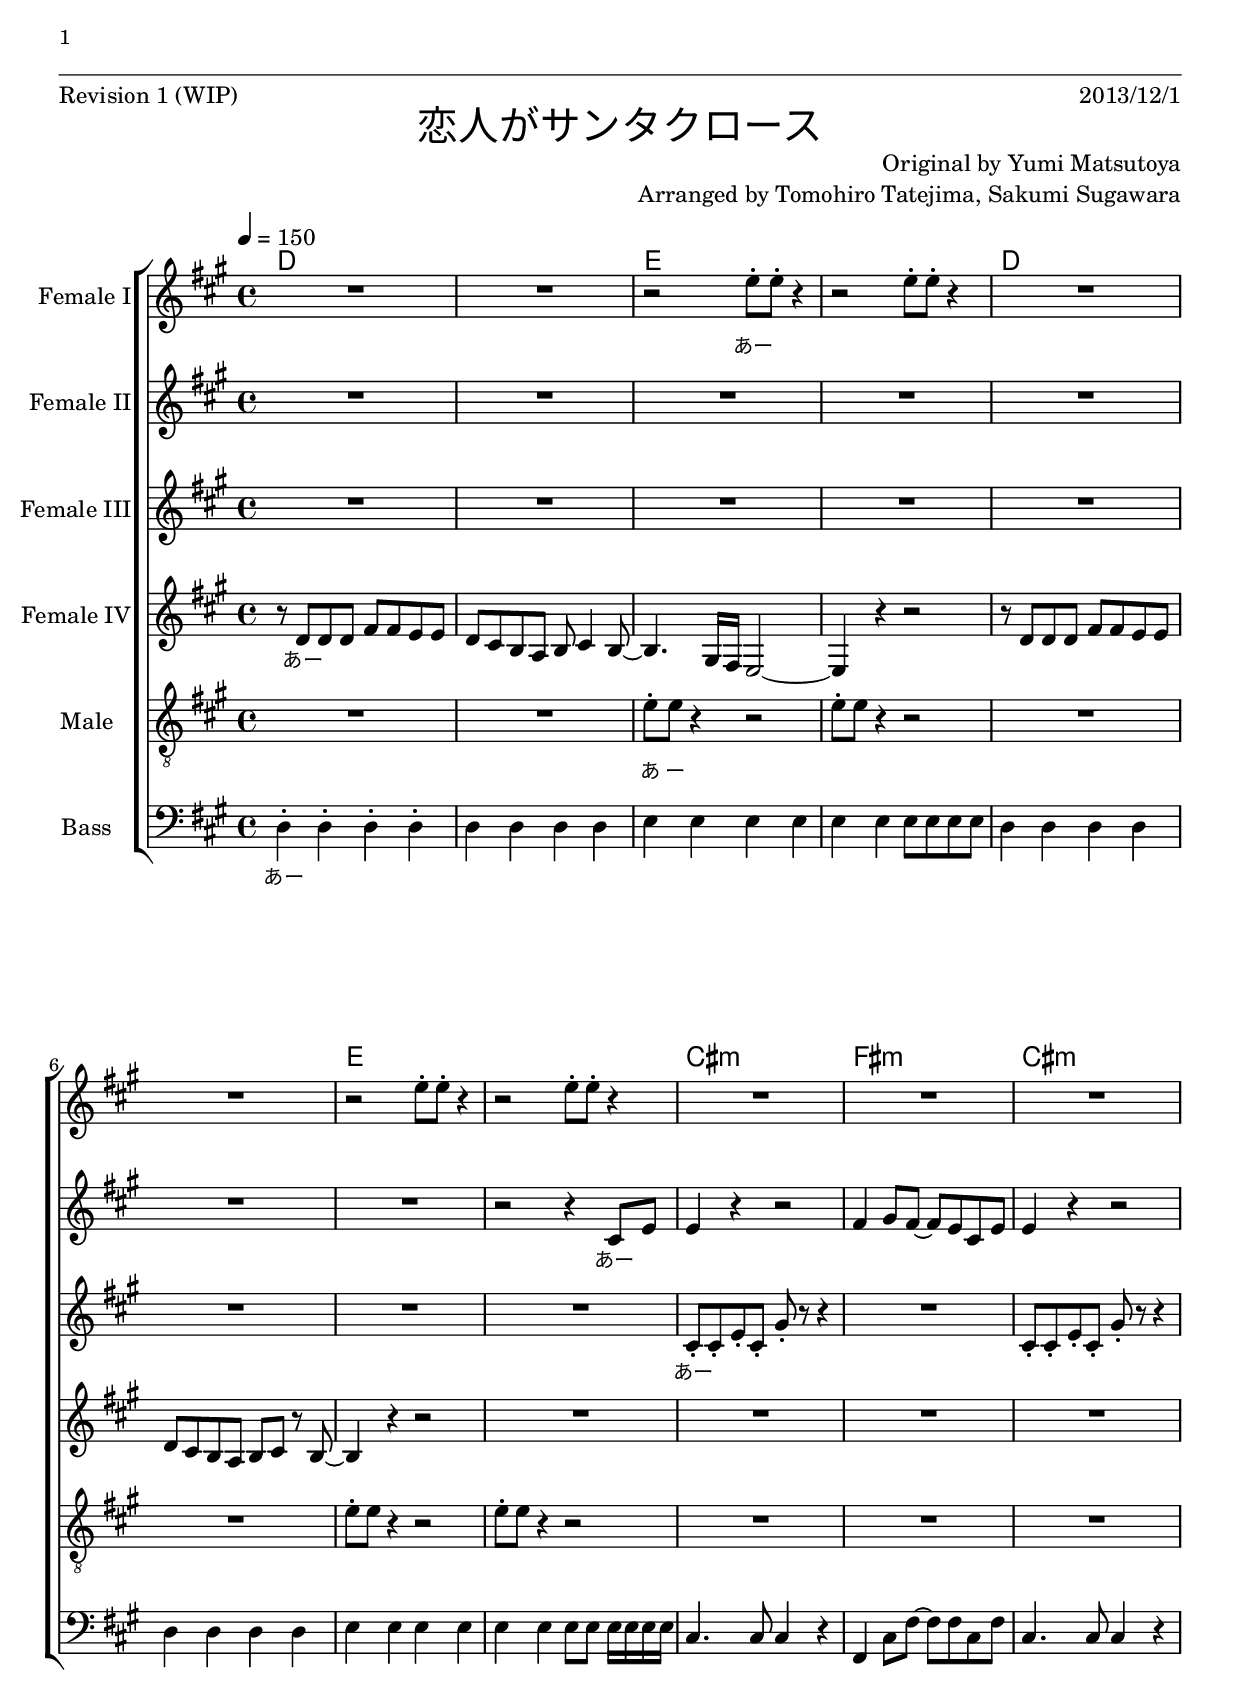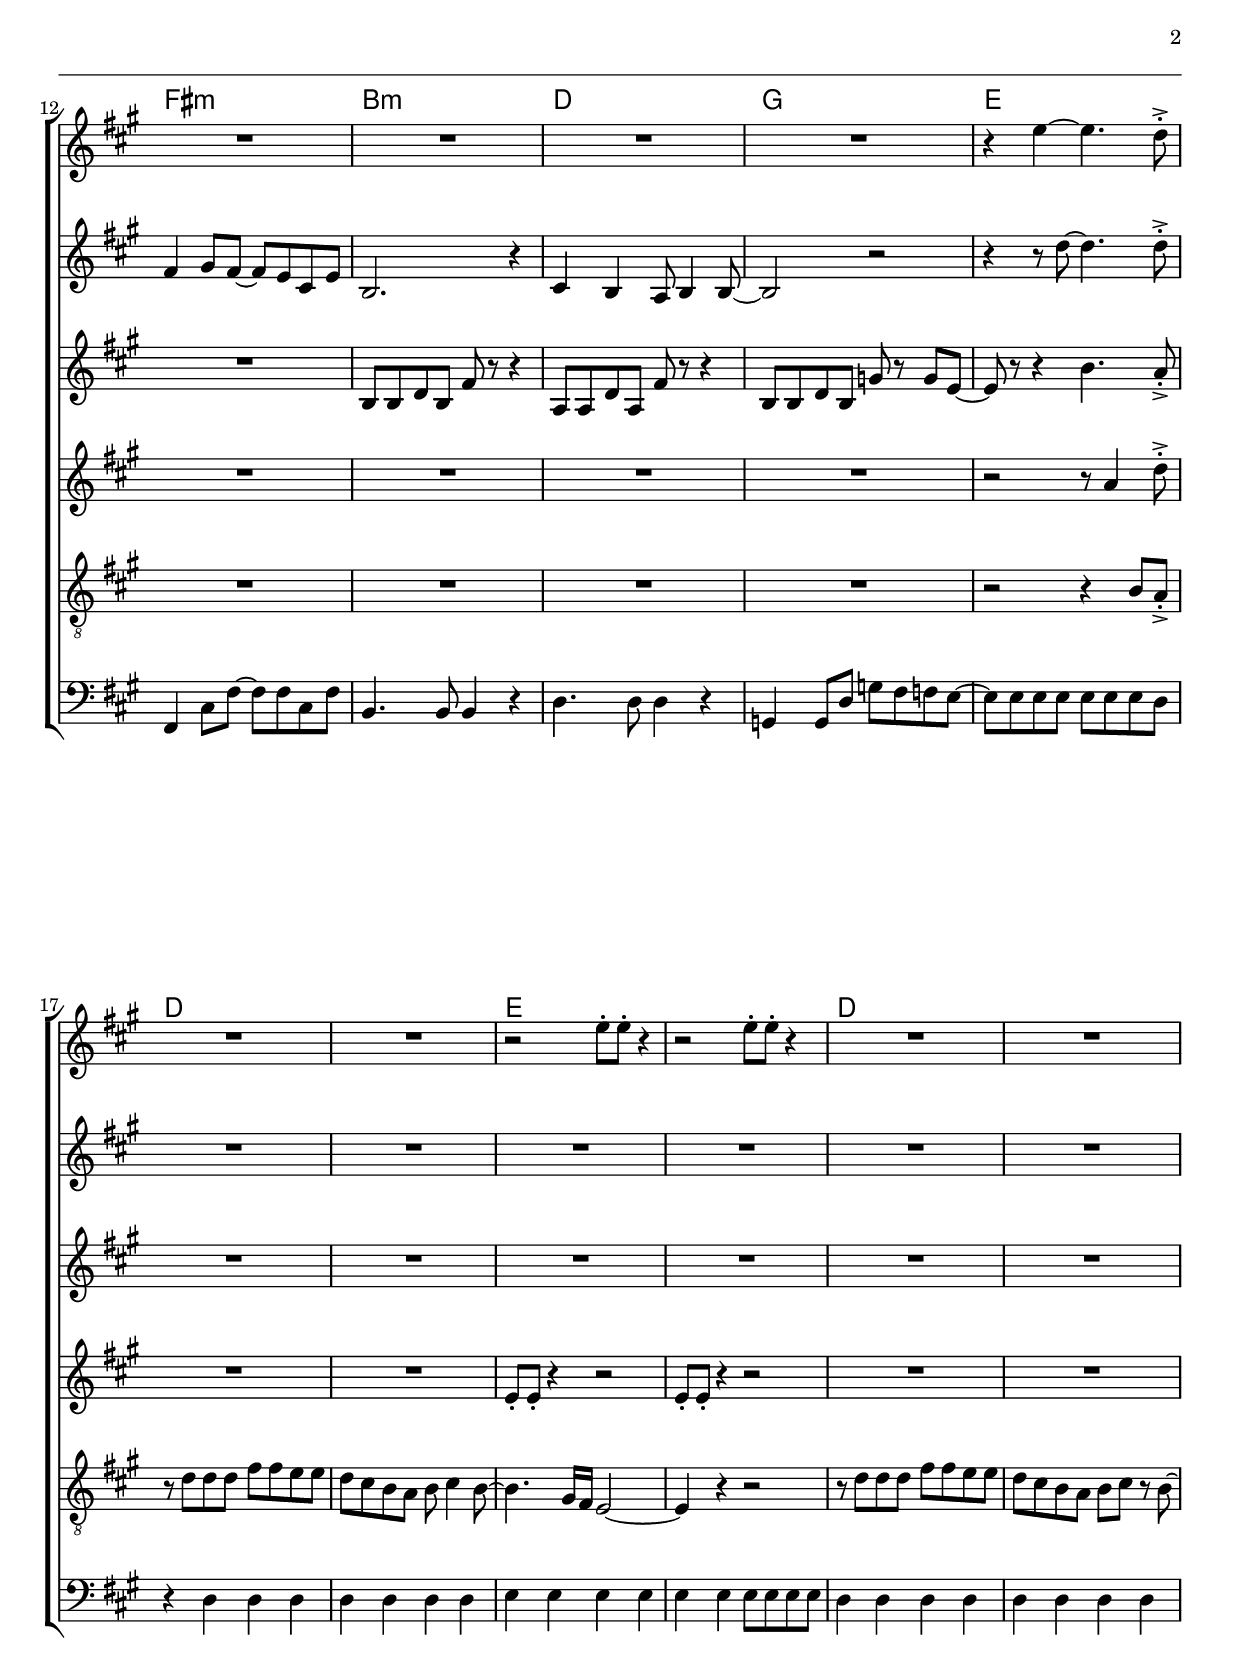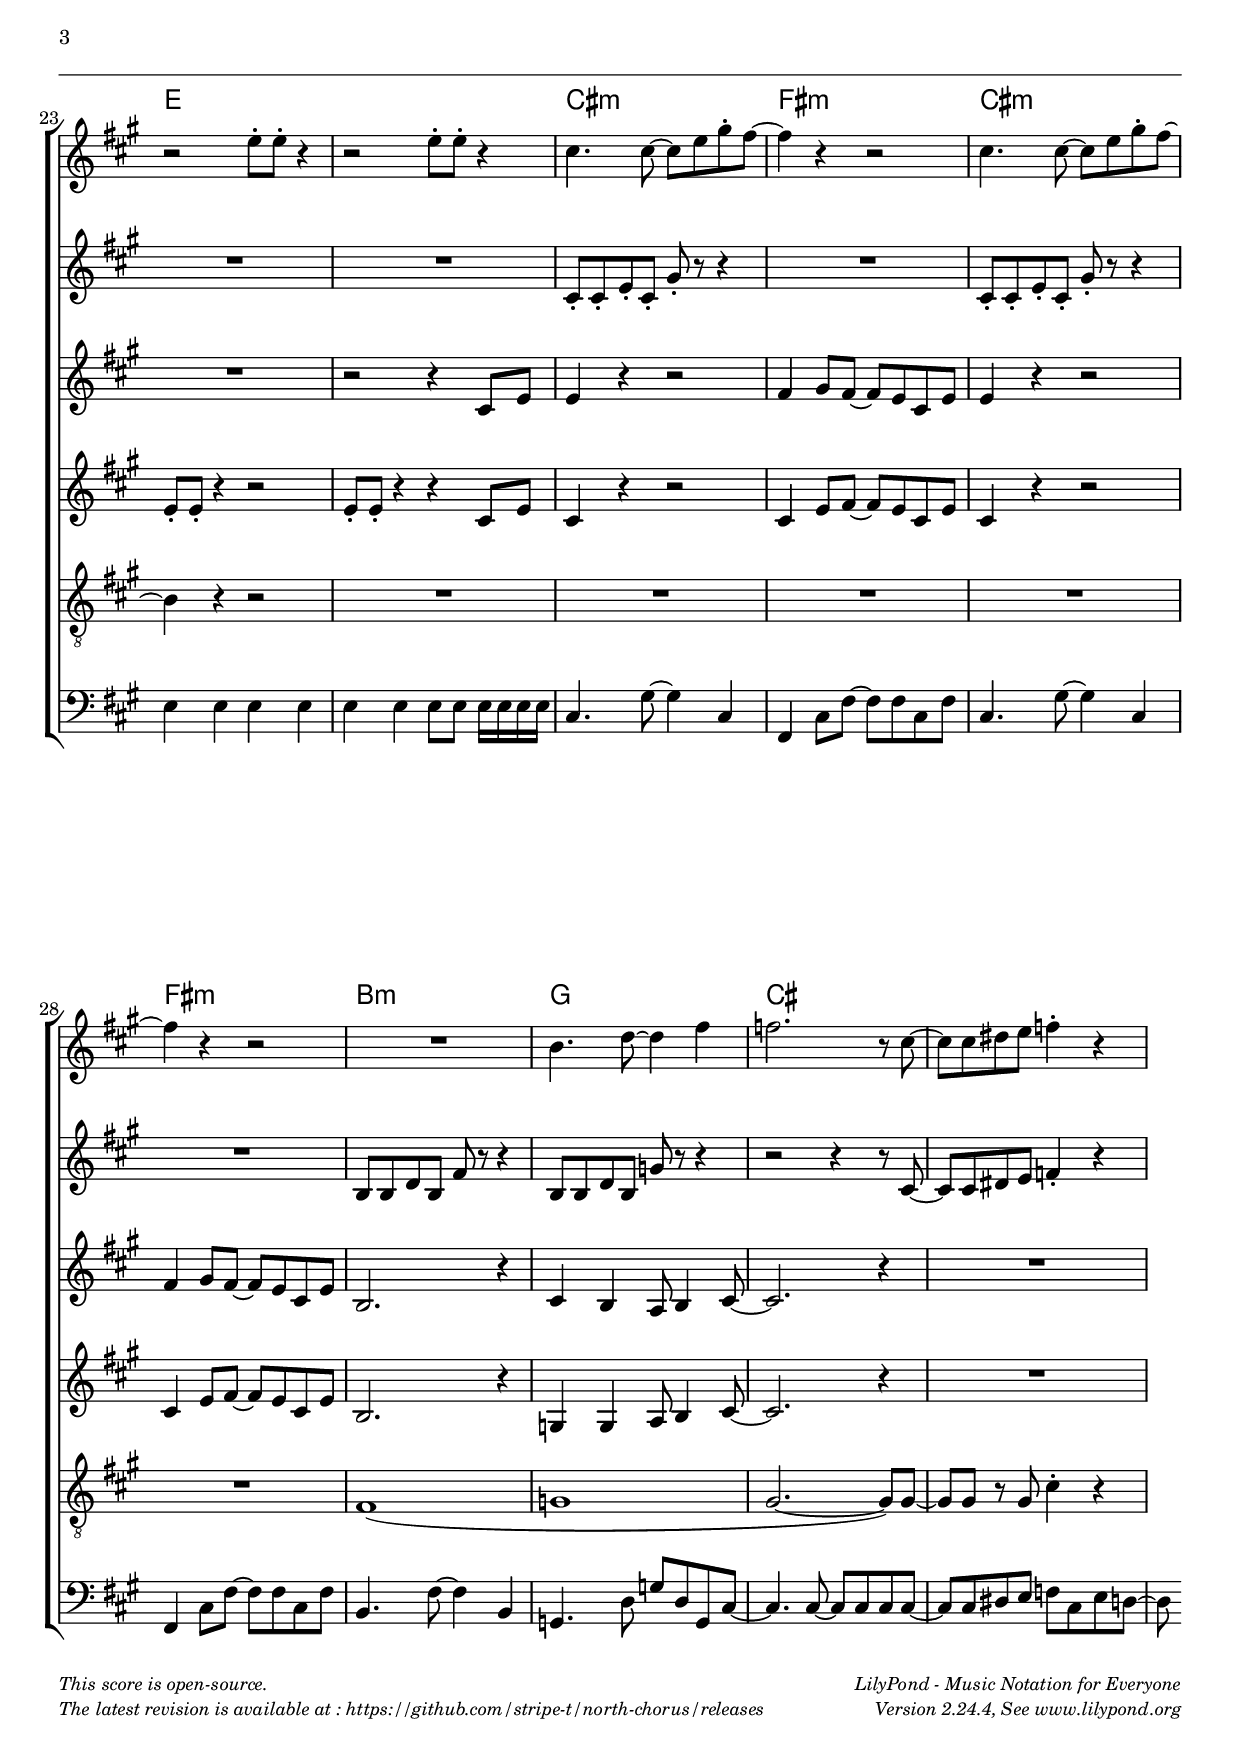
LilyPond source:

% Template revision 2
%
% For Flescobaldi :
% -*- indent-width: 4; tab-width: 4; indent-tabs: true;

\version "2.16.0"

\paper {
	bookTitleMarkup = \markup {
		\column {
			\fill-line {
				"Revision 1 (WIP)"
				"2013/12/1"
			}
			\fill-line {
				\override #'(font-name . "IPAex明朝")
				\fontsize #5 "恋人がサンタクロース"
			}
			\fill-line {
				\null
				"Original by Yumi Matsutoya"
			}
			\fill-line {
				\null
				"Arranged by Tomohiro Tatejima, Sakumi Sugawara"
			}
		}
	}
	oddHeaderMarkup = \markup {
		\column {
			\fill-line {
				\fontsize #-1 \fromproperty #'page:page-number-string \null
			}
			\draw-hline
		}
		
	}
	evenHeaderMarkup = \markup {
		\column {
			\fill-line {
				\null \fontsize #-1 \fromproperty #'page:page-number-string
			}
			\draw-hline
		}
	}

	oddFooterMarkup = \markup {
		\on-the-fly #last-page \column{
			\fontsize #-2 \italic \fill-line {
				\left-column {"This score is open-source." "The latest revision is available at : https://github.com/stripe-t/north-chorus/releases"}
				\right-column {"LilyPond - Music Notation for Everyone" #(string-append "Version " (lilypond-version) ", See www.lilypond.org")}
			}
		}
	}

	evenFooterMarkup = \oddFooterMarkup
}

chord = \chordmode {
	\tempo 4=150
	d1 | s | e | s |
	d | s | e | s |
	cis:m | fis:m | cis:m | fis:m |
	b:m | d | g | e |
	d1 | s | e | s |
	d | s | e | s |
	cis:m | fis:m | cis:m | fis:m |
	b:m | g | cis | s |
}

fA = \relative c' {
	\key a \major
	R1 | R1 | r2 e'8-. e-. r4 | r2 e8-. e-. r4 |
	R1 | R1 | r2 e8-. e-. r4 | r2 e8-. e-. r4 |
	R1 | R1 | R1 | R1 |
	R1 | R1 | R1 | r4 e ~ e4. d8->-. |
	R1 | R1 | r2 e8-. e-. r4 | r2 e8-. e-. r4 |
	R1 | R1 | r2 e8-. e-. r4 | r2 e8-. e-. r4 |
	cis4. cis8 ~ cis e gis-. fis ~ | fis4 r r2 | cis4. cis8 ~ cis e gis-. fis ~ | fis4 r r2 | 
	R1 | b,4. d8 ~ d4  fis | f2. r8 cis ~ | cis cis dis e f4-. r |
	
	
}
fAlyric = \lyricmode {
	\set ignoreMelismata = ##t
	\override Lyrics . LyricText #'font-name = "IPAex明朝"
	\override Lyrics . LyricText #'font-size = #-1
	あー
}

fB = \relative c' {
	\key a \major
	R1 | R1 | R1 | R1 |
	R1 | R1 | R1 | r2 r4 cis8 e |
	e4 r r2 | fis4 gis8 fis ~ fis e cis e | e4 r r2  | fis4 gis8 fis ~ fis e cis e |
	b2. r4 | cis4 b a8 b4 b8 ~ | b2 r2 | r4 r8 d' ~ d4. d8->-. |
	R1 | R1 | R1 | R1 |
	R1 | R1 | R1 | R1 |
	cis,8-. cis-. e-. cis-. gis'-. r r4 | R1 | cis,8-. cis-. e-. cis-. gis'-. r r4 | R1 |
	b,8 b d b fis' r r4 | b,8 b d b g' r r4 | r2 r4 r8 cis, ~ | cis cis dis e f4-. r |
}
fBlyric = \lyricmode {
	\set ignoreMelismata = ##t
	\override Lyrics . LyricText #'font-name = "IPAex明朝"
	\override Lyrics . LyricText #'font-size = #-1
	あー
}

fC = \relative c'{
	\key a \major
	R1 | R1 | R1 | R1 |
	R1 | R1 | R1 | R1 |
	cis8-. cis-. e-. cis-. gis'-. r r4 | R1 | cis,8-. cis-. e-. cis-. gis'-. r r4 | R1 |
	b,8 b d b fis' r r4 | a,8 a d a fis' r r4 | b,8 b d b g' r g e ~ | e r r4 b'4. a8->-. |
	R1 | R1 | R1 | R1 |
	R1 | R1 | R1 | r2 r4 cis,8 e |
	e4 r r2 | fis4 gis8 fis ~ fis e cis e | e4 r r2  | fis4 gis8 fis ~ fis e cis e |
	b2. r4 | cis4 b a8 b4 cis8 ~ | cis2. r4 | R1 |
}
fClyric = \lyricmode {
	\set ignoreMelismata = ##t
	\override Lyrics . LyricText #'font-name = "IPAex明朝"
	\override Lyrics . LyricText #'font-size = #-1
	あー
}

fD = \relative c'{
	\key a \major
	r8 d d d fis fis e e | d cis b a b cis4 b8 ~ | b4. gis16 fis e2 ~ | e4 r4 r2 |
	r8 d' d d fis fis e e | d cis b a b cis8 r b8 ~ | b4 r r2 | R1 |
	R1 | R1 | R1 | R1 |
	R1 | R1 | R1 | r2 r8 a'4 d8->-. |
	R1 | R1 | e,8-. e-. r4 r2 | e8-. e-. r4 r2 |
	R1 | R1 | e8-. e-. r4 r2 | e8-. e-. r4 r cis8 e |
	cis4 r r2 | cis4 e8 fis ~ fis e cis e | cis4 r r2 | cis4 e8 fis ~ fis e cis e |
	b2. r4 | g4 g a8 b4 cis8 ~ | cis2. r4 | R1 |
}
fDlyric = \lyricmode {
	\set ignoreMelismata = ##t
	\override Lyrics . LyricText #'font-name = "IPAex明朝"
	\override Lyrics . LyricText #'font-size = #-1
	あー
}

mA = \relative c {
	\key a \major
	R1 | R1 | e'8-. e r4 r2 | e8-. e r4 r2 |
	R1 | R1 | e8-. e r4 r2 | e8-. e r4 r2 |
	R1 | R1 | R1 | R1 |
	R1 | R1 | R1 | r2 r4 b8 a->-. |
	r8 d d d fis fis e e | d cis b a b cis4 b8 ~ | b4. gis16 fis e2 ~ | e4 r4 r2 |
	r8 d' d d fis fis e e | d cis b a b cis8 r b8 ~ | b4 r r2 | R1 |
	R1 | R1 | R1 | R1 |
	fis1( | g | gis2. ~ gis8) gis ~ | gis gis r gis cis4-. r |
}
mAlyric = \lyricmode {
	\set ignoreMelismata = ##t
	\override Lyrics . LyricText #'font-name = "IPAex明朝"
	\override Lyrics . LyricText #'font-size = #-1
	あ ー
}

mB = \relative c {
	\key a \major
	d4-. d-. d-. d-. | d d d d | e e e e | e4 e e8 e e e |
	d4 d d d | d d d d | e e e e | e4 e e8 e e16 e e e |
	cis4. cis8 cis4 r | fis,4 cis'8 fis ~ fis fis cis fis | cis4. cis8 cis4 r | fis,4 cis'8 fis ~ fis fis cis fis |
	b,4. b8 b4 r | d4. d8 d4 r | g,4 g8 d' g fis f e ~ | e e e e e e e d |
	r4 d d d | d d d d | e e e e | e4 e e8 e e e |
	d4 d d d | d d d d | e e e e | e4 e e8 e e16 e e e |
	cis4. gis'8 ~ gis4 cis, | fis,4 cis'8 fis ~ fis fis cis fis | cis4. gis'8 ~ gis4 cis, | fis,4 cis'8 fis ~ fis fis cis fis |
	b,4. fis'8 ~ fis4 b, | g4. d'8 g d g, cis ~ | cis4. cis8 ~ cis8 cis cis cis ~ | cis cis dis e f cis e d ~ |
	d
}
mBlyric = \lyricmode {
	\set ignoreMelismata = ##t
	\override Lyrics . LyricText #'font-name = "IPAex明朝"
	\override Lyrics . LyricText #'font-size = #-1
	あー
}

\book{
	\score {
		<<
			\new ChordNames {
				\set ChordNames.midiMaximumVolume = #0.0
				\set ChordNames.midiMinimumVolume = #0.0
				\chord
			}
			\new ChoirStaff <<
				\new Staff = "Female1" <<
					\set Staff.instrumentName = "Female I"
					\set Staff.midiInstrument = "flute"
					\clef treble
					\new Voice = "VoiceFemale1" \fA
				>>
				\new Lyrics = "LyricsFemale1"
				
				\new Staff = "Female2" <<
					\set Staff.instrumentName = "Female II"
					\set Staff.midiInstrument = "flute"
					\clef treble
					\new Voice = "VoiceFemale2" \fB
				>>
				\new Lyrics = "LyricsFemale2"
				
				\new Staff = "Female3" <<
					\set Staff.instrumentName = "Female III"
					\set Staff.midiInstrument = "clarinet"
					\clef treble
					\new Voice = "VoiceFemale3" \fC
				>>
				\new Lyrics = "LyricsFemale3"
				
				\new Staff = "Female4" <<
					\set Staff.instrumentName = "Female IV"
					\set Staff.midiInstrument = "clarinet"
					\clef treble
					\new Voice = "VoiceFemale4" \fD
				>>
				\new Lyrics = "LyricsFemale4"

				\new Staff = "Male1" <<
					\set Staff.instrumentName = "Male"
					\set Staff.midiInstrument = "oboe"
					\clef "treble_8"
					\new Voice = "VoiceMale1" \mA
				>>
				\new Lyrics = "LyricsMale1"

				\new Staff = "Male2" <<
					\set Staff.instrumentName = "Bass"
					\set Staff.midiInstrument = "bassoon"
					\clef "bass"
					\new Voice = "VoiceMale2" \mB
				>>
				\new Lyrics = "LyricsMale2"

				\context Lyrics = "LyricsFemale1" {
					\lyricsto "VoiceFemale1" {
						\fAlyric
					}
				}
				\context Lyrics = "LyricsFemale2" {
					\lyricsto "VoiceFemale2" {
						\fBlyric
					}
				}
				\context Lyrics = "LyricsFemale3" {
					\lyricsto "VoiceFemale3" {
						\fClyric
					}
				}
				\context Lyrics = "LyricsFemale4" {
					\lyricsto "VoiceFemale4" {
						\fDlyric
					}
				}
				\context Lyrics = "LyricsMale1" {
					\lyricsto "VoiceMale1" {
						\mAlyric
					}
				}
				\context Lyrics = "LyricsMale2" {
					\lyricsto "VoiceMale2" {
						\mBlyric
					}
				}
			>>
		>>
		\layout {}
		\midi {}
	}
}